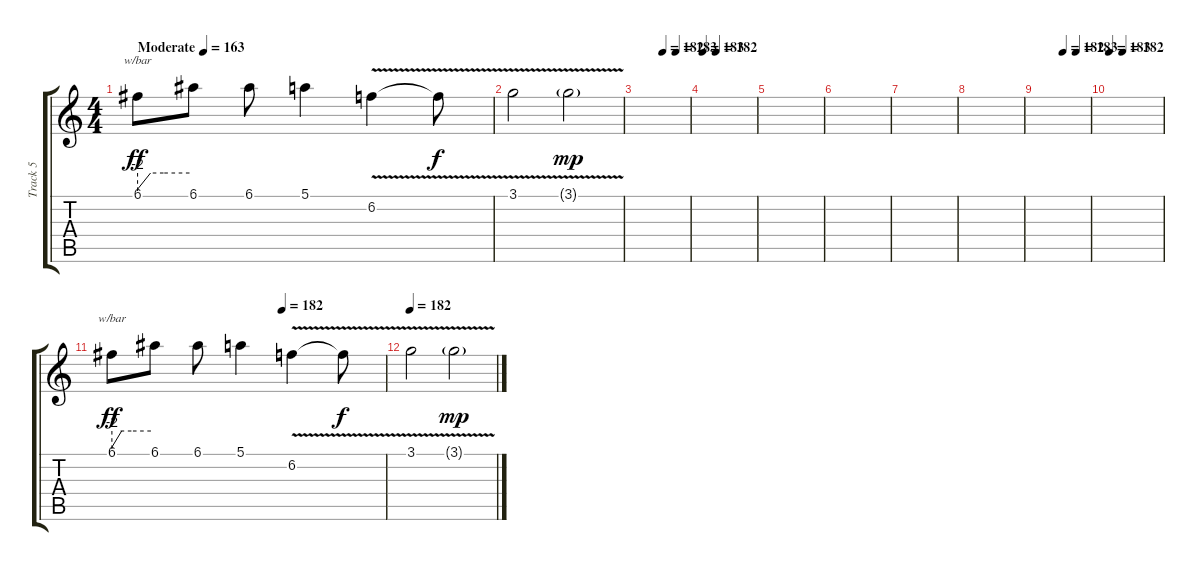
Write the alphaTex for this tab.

\track ("Track 5" "Track 5") {instrument distortionguitar}
\staff {score tabs}
\tuning (E4 B3 G3 D3 A2 E2) {hide}
\ts (4 4)
\tempo (163 "Moderate")
\tempo 182
\tempo (163 "Moderate")
\clef g2
\ks c
6.1.8{tbe (custom default 0 -8 15 0 30 0 60 0) dy ff instrument distortionguitar} 6.1.8 6.1.8 5.1.4 6.2{v}.4 6.2{v t}.8{dy f} |
3.1{v}.2 3.1{v g}.2{dy mp} |
\tempo (182 0.5)
\tempo (183 0.75)
|
\tempo 183
\tempo (182 0.25)
|
|
|
|
|
\tempo (182 0.5)
\tempo (183 0.75)
|
\tempo 183
\tempo (182 0.25)
|
\tempo (182 0.625)
6.1.8{tbe (custom default 0 -8 15 0 30 0 60 0) dy ff} 6.1.8 6.1.8 5.1.4 6.2{v}.4 6.2{v t}.8{dy f} |
\tempo 182
3.1{v}.2 3.1{v g}.2{dy mp}
